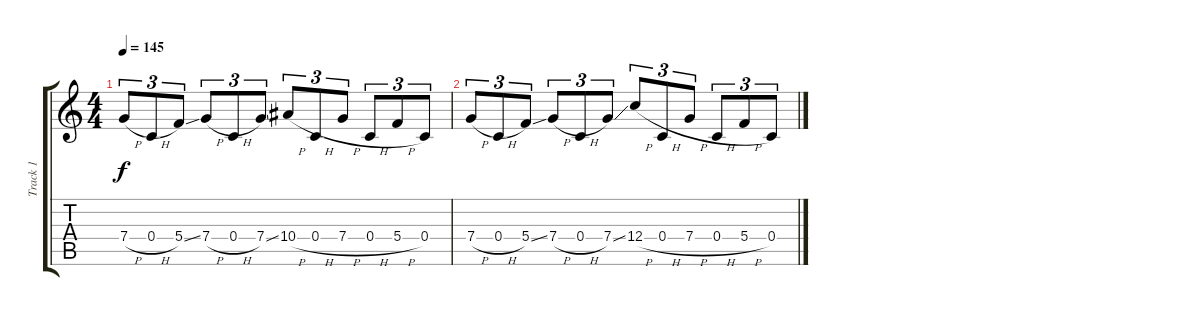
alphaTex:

\track ("Track 1" "Track 1") {instrument distortionguitar}
\staff {score tabs}
\tuning (D4 A3 F3 C3 G2 C2) {hide}
\ts (4 4)
\tempo 145
\clef g2
\ks c
7.4{h}.8{tu (3 2) dy f} 0.4{h}.8{tu (3 2)} 5.4{ss}.8{tu (3 2)} 7.4{h}.8{tu (3 2)} 0.4{h}.8{tu (3 2)} 7.4{ss}.8{tu (3 2)} 10.4{h}.8{tu (3 2)} 0.4{h}.8{tu (3 2)} 7.4{h}.8{tu (3 2)} 0.4{h}.8{tu (3 2)} 5.4{h}.8{tu (3 2)} 0.4.8{tu (3 2)} |
7.4{h}.8{tu (3 2)} 0.4{h}.8{tu (3 2)} 5.4{ss}.8{tu (3 2)} 7.4{h}.8{tu (3 2)} 0.4{h}.8{tu (3 2)} 7.4{ss}.8{tu (3 2)} 12.4{h}.8{tu (3 2)} 0.4{h}.8{tu (3 2)} 7.4{h}.8{tu (3 2)} 0.4{h}.8{tu (3 2)} 5.4{h}.8{tu (3 2)} 0.4.8{tu (3 2)}
